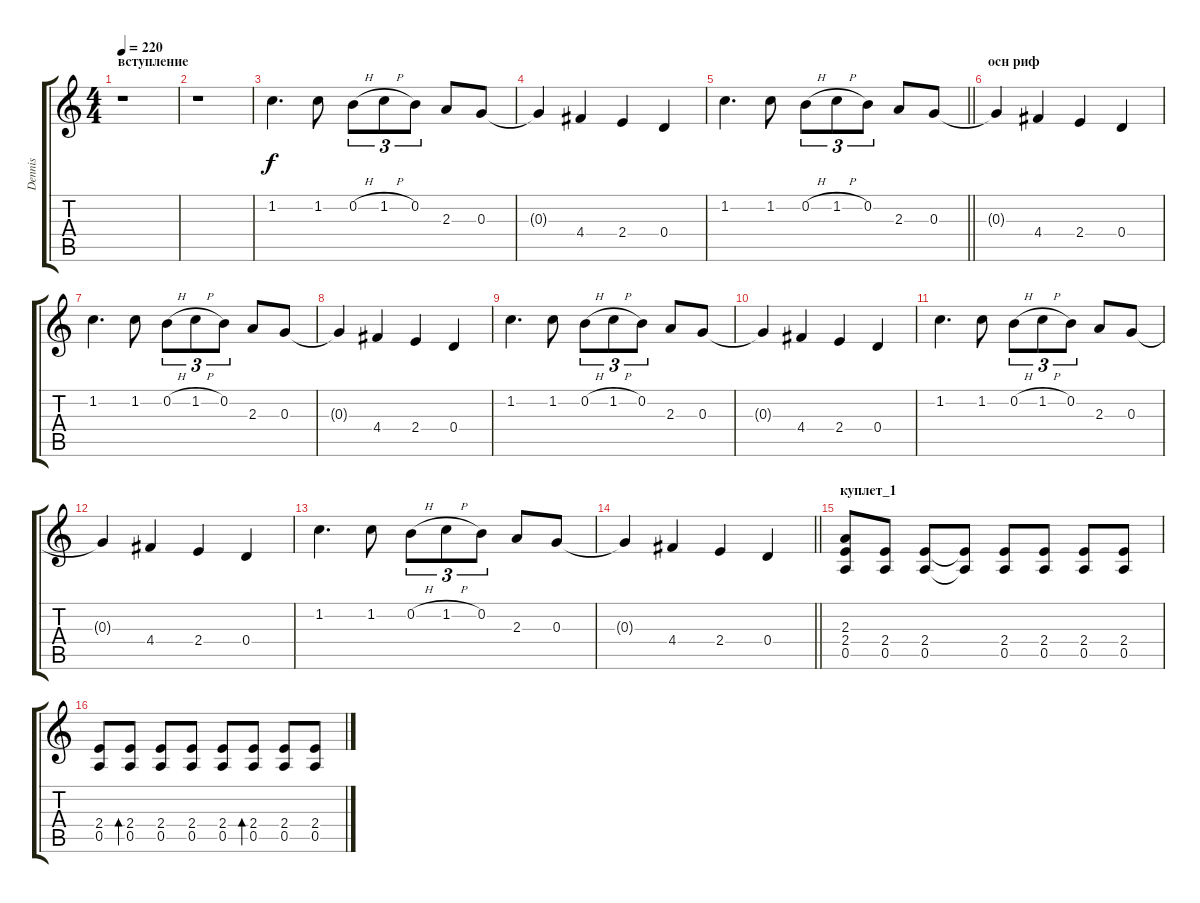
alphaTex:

\track ("Dennis" "Dennis") {instrument distortionguitar}
\staff {score tabs}
\tuning (E4 B3 G3 D3 A2 E2) {hide}
\ts (4 4)
\section ("" "вступление")
\tempo 220
\clef g2
\ks c
r.1{dy f instrument distortionguitar} |
r.1 |
1.2.4{d} 1.2.8 0.2{h}.8{tu (3 2)} 1.2{h}.8{tu (3 2)} 0.2.8{tu (3 2)} 2.3.8 0.3.8 |
0.3{t}.4 4.4.4 2.4.4 0.4.4 |
\barLineRight lightlight
1.2.4{d} 1.2.8 0.2{h}.8{tu (3 2)} 1.2{h}.8{tu (3 2)} 0.2.8{tu (3 2)} 2.3.8 0.3.8 |
\section ("" "осн риф")
0.3{t}.4 4.4.4 2.4.4 0.4.4 |
1.2.4{d} 1.2.8 0.2{h}.8{tu (3 2)} 1.2{h}.8{tu (3 2)} 0.2.8{tu (3 2)} 2.3.8 0.3.8 |
0.3{t}.4 4.4.4 2.4.4 0.4.4 |
1.2.4{d} 1.2.8 0.2{h}.8{tu (3 2)} 1.2{h}.8{tu (3 2)} 0.2.8{tu (3 2)} 2.3.8 0.3.8 |
0.3{t}.4 4.4.4 2.4.4 0.4.4 |
1.2.4{d} 1.2.8 0.2{h}.8{tu (3 2)} 1.2{h}.8{tu (3 2)} 0.2.8{tu (3 2)} 2.3.8 0.3.8 |
0.3{t}.4 4.4.4 2.4.4 0.4.4 |
1.2.4{d} 1.2.8 0.2{h}.8{tu (3 2)} 1.2{h}.8{tu (3 2)} 0.2.8{tu (3 2)} 2.3.8 0.3.8 |
\barLineRight lightlight
0.3{t}.4 4.4.4 2.4.4 0.4.4 |
\section ("" "куплет_1")
(2.3 2.4 0.5).8 (2.4 0.5).8 (2.4 0.5).8 (2.4{t} 0.5{t}).8 (2.4 0.5).8 (2.4 0.5).8 (2.4 0.5).8 (2.4 0.5).8 |
(2.4 0.5).8 (2.4 0.5).8{bd 240} (2.4 0.5).8 (2.4 0.5).8 (2.4 0.5).8 (2.4 0.5).8{bd 240} (2.4 0.5).8 (2.4 0.5).8
